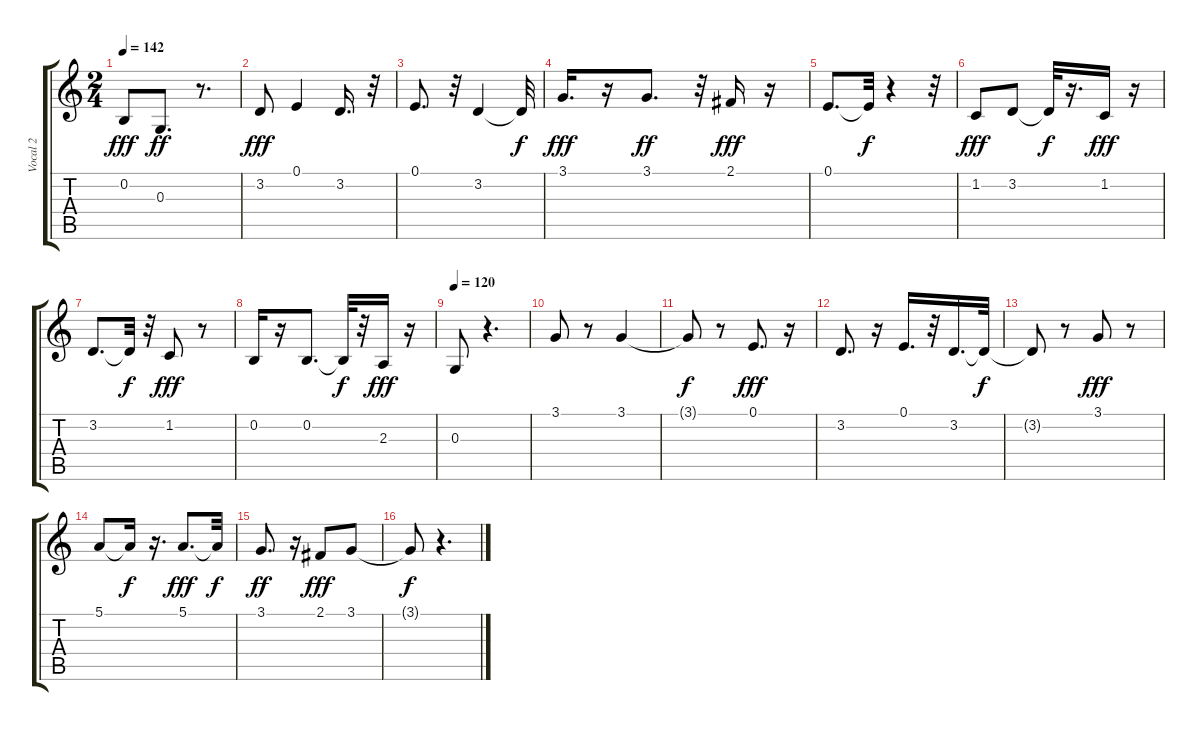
\track ("Vocal 2" "Vocal 2") {instrument altosax}
\staff {score tabs}
\tuning (E4 B3 G3 D3 A2 E2) {hide}
\ts (2 4)
\tempo 142
\clef g2
\ks c
0.2.8{dy fff} 0.3.8{d dy ff} r.8{d} |
3.2.8{dy fff} 0.1.4 3.2.16{d} r.32 |
0.1.8{d} r.32 3.2.4 3.2{t}.32{dy f} |
3.1.16{d dy fff} r.16 3.1.8{d dy ff} r.32 2.1.16{dy fff} r.16 |
0.1.8{d} 0.1{t}.32{dy f} r.4 r.32 |
1.2.8{dy fff} 3.2.8 3.2{t}.32{dy f} r.16{d} 1.2.16{dy fff} r.16 |
3.2.8{d} 3.2{t}.32{dy f} r.32 1.2.8{dy fff} r.8 |
0.2.16 r.16 0.2.8{d} 0.2{t}.32{dy f} r.32 2.3.16{dy fff} r.16 |
\tempo 120
0.3.8 r.4{d} |
3.1.8 r.8 3.1.4 |
3.1{t}.8{dy f} r.8 0.1.8{d dy fff} r.16 |
3.2.8{d} r.16 0.1.16{d} r.32 3.2.16{d} 3.2{t}.32{dy f} |
3.2{t}.8 r.8 3.1.8{dy fff} r.8 |
5.1.8 5.1{t}.16{dy f} r.16{d} 5.1.8{d dy fff} 5.1{t}.32{dy f} |
3.1.8{d dy ff} r.16 2.1.8{dy fff} 3.1.8 |
3.1{t}.8{dy f} r.4{d}
